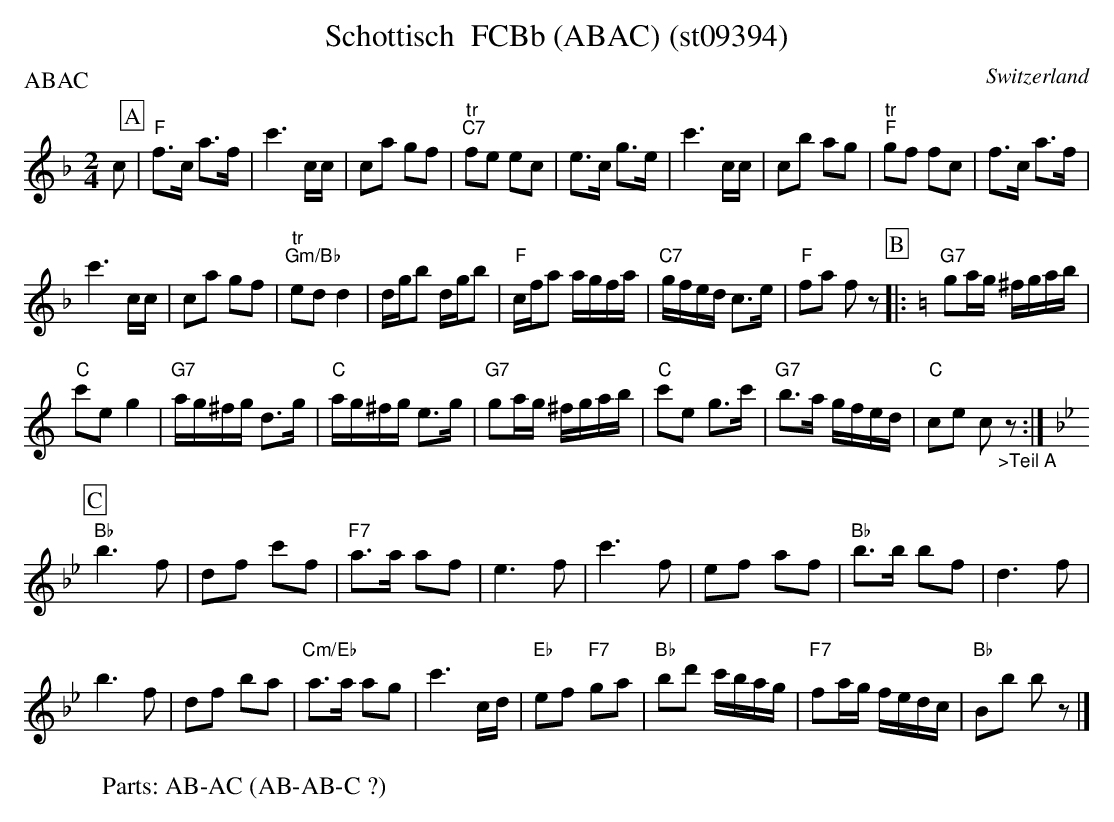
X:1
T: Schottisch  FCBb (ABAC) (st09394)
P:ABAC  % or: ABABC ?
M:2/4
L:1/8
O:Switzerland
K:F major
c [P:A] | "F"f>c a>f | c'3c/c/ | ca gf | "tr""C7"fe ec | e>c g>e | c'3c/c/ | cb ag | "tr""F"gf fc | f>c a>f |
c'3 c/c/ | ca gf | "tr""Gm/Bb"edd2 | d/g/b d/g/b | "F"c/f/a a/g/f/a/ | "C7"g/f/e/d/ c>e | "F"fa fz [P:B] |: [K:C] "G7"ga/g/ ^f/g/a/b/ |
"C"c'eg2 | "G7"a/g/^f/g/ d>g | "C"a/g/^f/g/ e>g | "G7"ga/g/ ^f/g/a/b/ | "C"c'e g>c' | "G7"b>a g/f/e/d/ | "C"ce c"_>Teil A"z :|
[P:C] [K:Bb] "Bb"b3f | df c'f | "F7"a>a af | e3f | c'3f | ef af | "Bb"b>b bf | d3f |
b3f | df ba | "Cm/Eb"a>a ag | c'3c/d/ | "Eb"ef "F7"ga | "Bb"bd' c'/b/a/g/ | "F7"fa/g/ f/e/d/c/ | "Bb"Bb bz |]
W:Parts: AB-AC (AB-AB-C ?)
